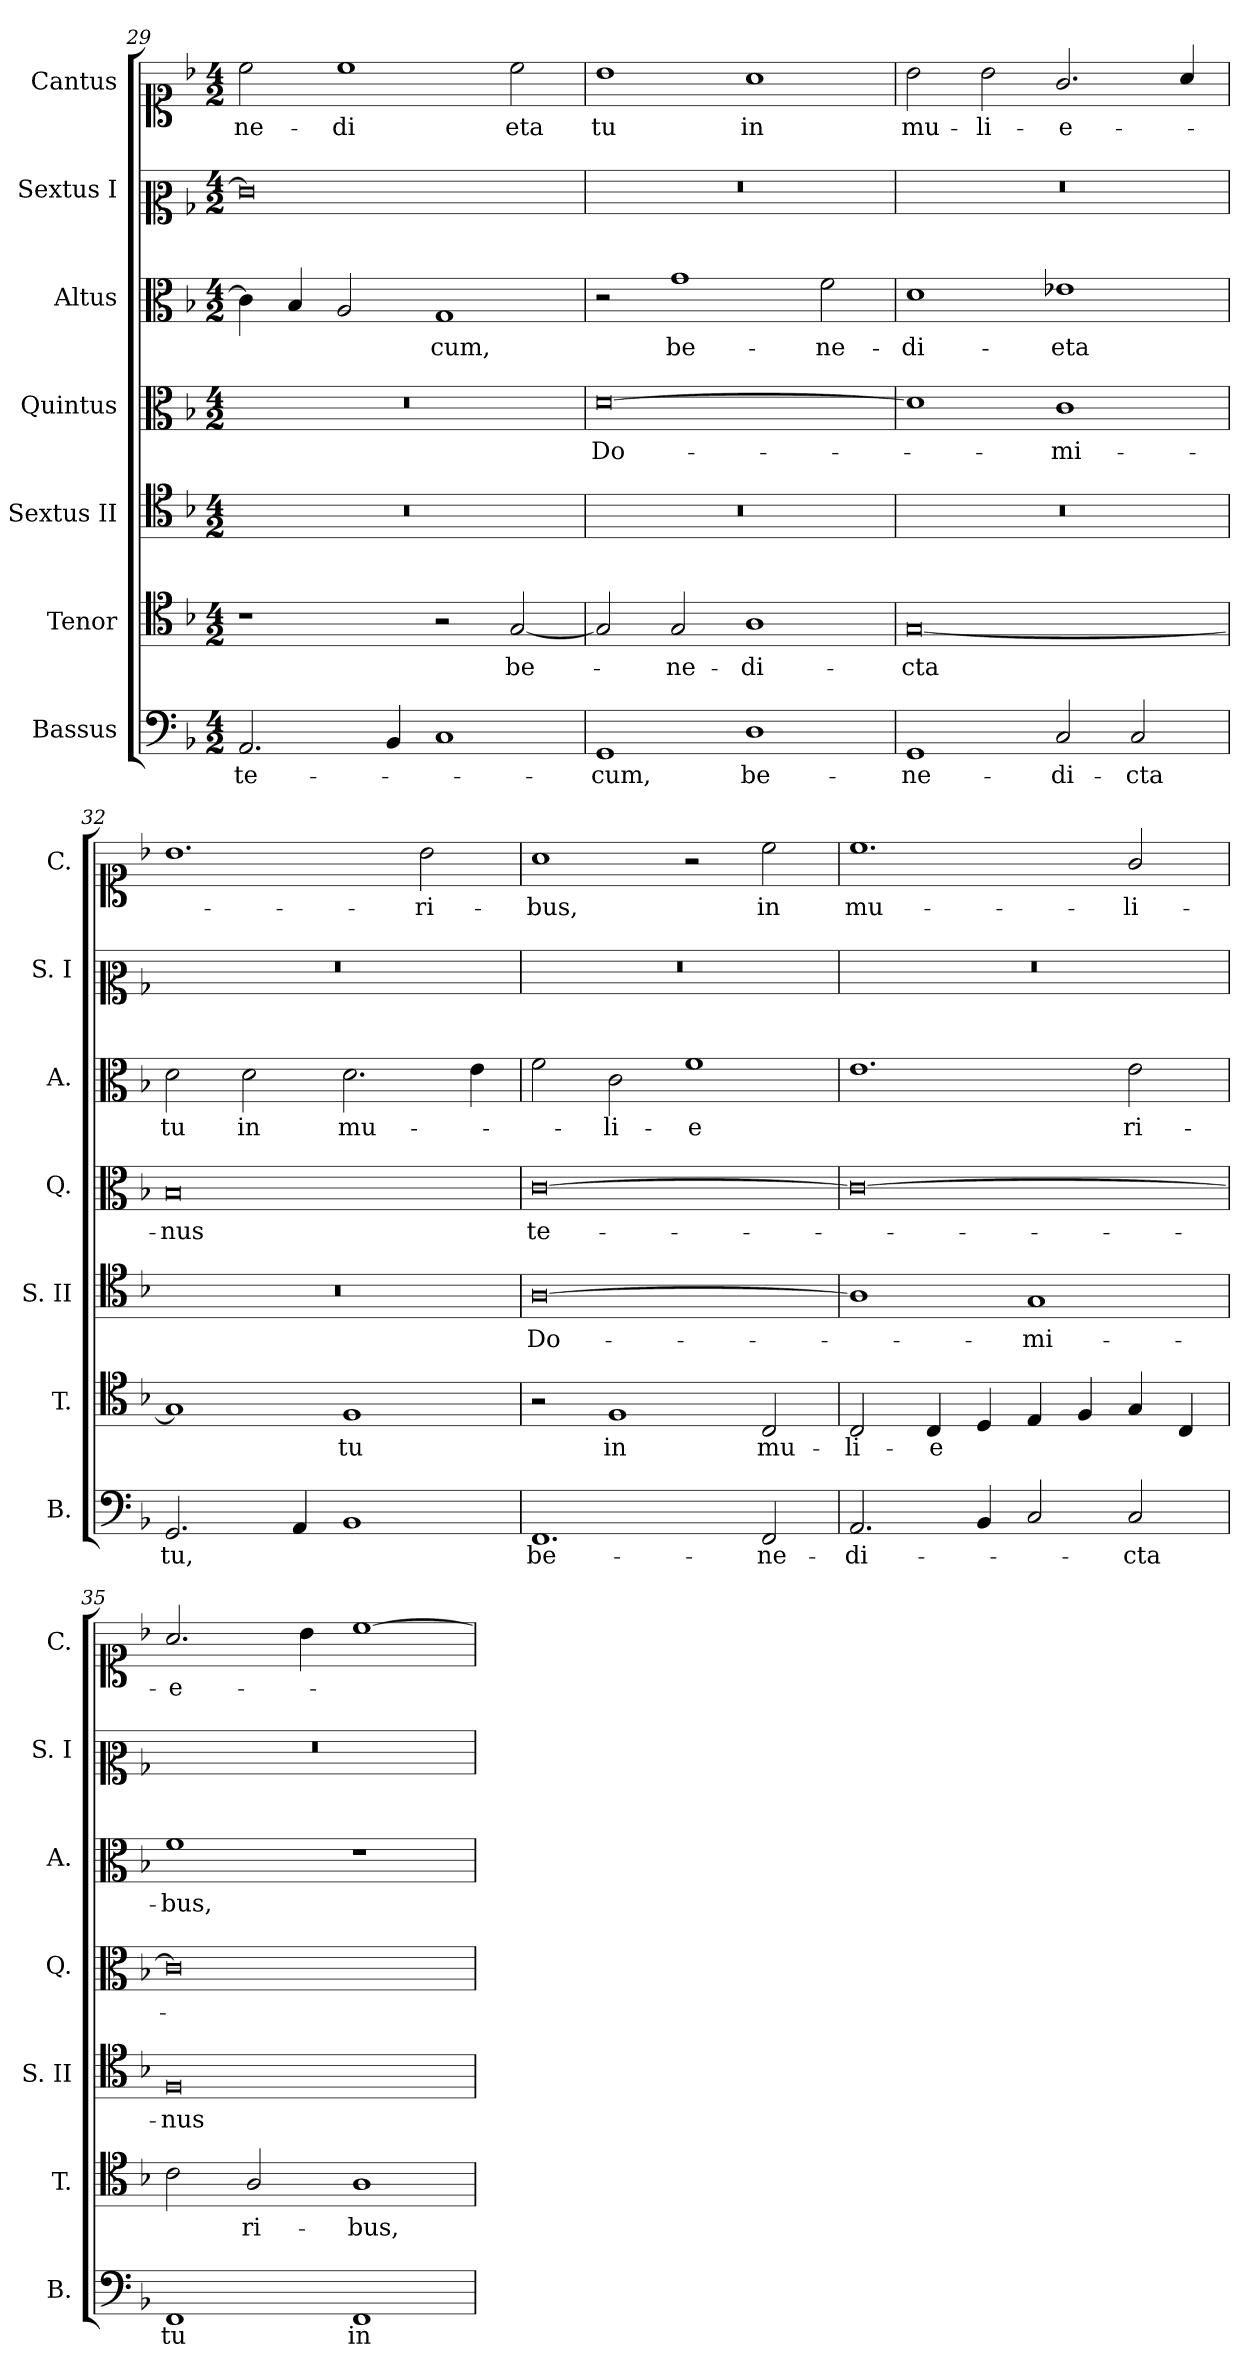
**kern	**text	**kern	**text	**kern	**text	**kern	**text	**kern	**text	**kern	**kern	**text
*part7	*part7	*part6	*part6	*part5	*part5	*part4	*part4	*part3	*part3	*part2	*part1	*part1
*staff7	*staff7	*staff6	*staff6	*staff5	*staff5	*staff4	*staff4	*staff3	*staff3	*staff2	*staff1	*staff1
*I"Bassus	*	*I"Tenor	*	*I"Sextus II	*	*I"Quintus	*	*I"Altus	*	*I"Sextus I	*I"Cantus	*
*I'B.	*	*I'T.	*	*I'S. II	*	*I'Q.	*	*I'A.	*	*I'S. I	*I'C.	*
*clefF4	*	*clefC4	*	*clefC4	*	*clefC3	*	*clefC3	*	*clefC2	*clefC1	*
*k[b-]	*	*k[b-]	*	*k[b-]	*	*k[b-]	*	*k[b-]	*	*k[b-]	*k[b-]	*
*M4/2	*	*M4/2	*	*M4/2	*	*M4/2	*	*M4/2	*	*M4/2	*M4/2	*
=29	=29	=29	=29	=29	=29	=29	=29	=29	=29	=29	=29	=29
!	!LO:LY:b	!	!	!	!	!	!	!	!	!	!	!LO:LY:b
2.AA/	te-	1r	.	0r	.	0r	.	4c\]	.	0e]	2cc\	-ne-
.	.	.	.	.	.	.	.	4B-/	.	.	.	.
!	!	!	!	!	!	!	!	!	!	!	!	!LO:LY:b
.	.	.	.	.	.	.	.	2A/	.	.	1cc	-di
4BB-/	.	.	.	.	.	.	.	.	.	.	.	.
!	!	!	!	!	!	!	!	!	!LO:LY:b	!	!	!
1C	.	2r	.	.	.	.	.	1G	-cum,	.	.	.
!	!	!	!LO:LY:b	!	!	!	!	!	!	!	!	!LO:LY:b
.	.	[2G/	be-	.	.	.	.	.	.	.	2cc\	eta
=30	=30	=30	=30	=30	=30	=30	=30	=30	=30	=30	=30	=30
!	!LO:LY:b	!	!	!	!	!	!LO:LY:b	!	!	!	!	!LO:LY:b
1GG	-cum,	2G/]	.	0r	.	[0d	Do-	2r	.	0r	1b-	tu
!	!	!	!LO:LY:b	!	!	!	!	!	!LO:LY:b	!	!	!
.	.	2G/	-ne-	.	.	.	.	1g	be-	.	.	.
!	!LO:LY:b	!	!LO:LY:b	!	!	!	!	!	!	!	!	!LO:LY:b
1D	be-	1A	-di-	.	.	.	.	.	.	.	1a	in
!	!	!	!	!	!	!	!	!	!LO:LY:b	!	!	!
.	.	.	.	.	.	.	.	2f\	-ne­-	.	.	.
!!LO:LB:g=z
=31	=31	=31	=31	=31	=31	=31	=31	=31	=31	=31	=31	=31
!	!LO:LY:b	!	!LO:LY:b	!	!	!	!	!	!LO:LY:b	!	!	!LO:LY:b
1GG	-ne-	[0G	-cta	0r	.	1d]	.	1d	-di-	0r	2b-\	mu-
!	!	!	!	!	!	!	!	!	!	!	!	!LO:LY:b
.	.	.	.	.	.	.	.	.	.	.	2b-\	-li-
!	!LO:LY:b	!	!	!	!	!	!LO:LY:b	!	!LO:LY:b	!	!	!LO:LY:b
2C/	-di-	.	.	.	.	1c	-mi-	1e-X	-eta	.	2.g/	-e-
!	!LO:LY:b	!	!	!	!	!	!	!	!	!	!	!
2C/	-cta	.	.	.	.	.	.	.	.	.	.	.
.	.	.	.	.	.	.	.	.	.	.	4a/	.
=32	=32	=32	=32	=32	=32	=32	=32	=32	=32	=32	=32	=32
!	!LO:LY:b	!	!	!	!	!	!LO:LY:b	!	!LO:LY:b	!	!	!
2.GG/	tu,	1G]	.	0r	.	0B-	-nus	2d\	tu	0r	1.b-	.
!	!	!	!	!	!	!	!	!	!LO:LY:b	!	!	!
.	.	.	.	.	.	.	.	2d\	in	.	.	.
4AA/	.	.	.	.	.	.	.	.	.	.	.	.
!	!	!	!LO:LY:b	!	!	!	!	!	!LO:LY:b	!	!	!
1BB-	.	1F	tu	.	.	.	.	2.d\	mu-	.	.	.
!	!	!	!	!	!	!	!	!	!	!	!	!LO:LY:b
.	.	.	.	.	.	.	.	.	.	.	2b-\	-ri-
.	.	.	.	.	.	.	.	4e\	.	.	.	.
=33	=33	=33	=33	=33	=33	=33	=33	=33	=33	=33	=33	=33
!	!LO:LY:b	!	!	!	!LO:LY:b	!	!LO:LY:b	!	!	!	!	!LO:LY:b
1.FF	be-	2r	.	[0A	Do-	[0c	te-	2f\	.	0r	1a	-bus,
!	!	!	!LO:LY:b	!	!	!	!	!	!LO:LY:b	!	!	!
.	.	1F	in	.	.	.	.	2c\	-li-	.	.	.
!	!	!	!	!	!	!	!	!	!LO:LY:b	!	!	!
.	.	.	.	.	.	.	.	1f	-e	.	2r	.
!	!LO:LY:b	!	!LO:LY:b	!	!	!	!	!	!	!	!	!LO:LY:b
2FF/	-ne-	2C/	mu-	.	.	.	.	.	.	.	2cc\	-in
=34	=34	=34	=34	=34	=34	=34	=34	=34	=34	=34	=34	=34
!	!LO:LY:b	!	!LO:LY:b	!	!	!	!	!	!	!	!	!LO:LY:b
2.AA/	-di-	2C/	-li-	1A]	.	0c_	.	1.e	.	0r	1.cc	mu-
!	!	!	!LO:LY:b	!	!	!	!	!	!	!	!	!
.	.	4C/	-e	.	.	.	.	.	.	.	.	.
4BB-/	.	4D/	.	.	.	.	.	.	.	.	.	.
!	!	!	!	!	!LO:LY:b	!	!	!	!	!	!	!
2C/	.	4E/	.	1G	-mi-	.	.	.	.	.	.	.
.	.	4F/	.	.	.	.	.	.	.	.	.	.
!	!LO:LY:b	!	!	!	!	!	!	!	!LO:LY:b	!	!	!LO:LY:b
2C/	-cta	4G/	.	.	.	.	.	2e\	ri-	.	2g/	-li-
.	.	4C/	.	.	.	.	.	.	.	.	.	.
=35	=35	=35	=35	=35	=35	=35	=35	=35	=35	=35	=35	=35
!	!LO:LY:b	!	!	!	!LO:LY:b	!	!	!	!LO:LY:b	!	!	!LO:LY:b
1FF	tu	2c\	.	0F	-nus	0c]	.	1f	-bus,	0r	2.a/	-e-
!	!	!	!LO:LY:b	!	!	!	!	!	!	!	!	!
.	.	2A/	ri-	.	.	.	.	.	.	.	.	.
.	.	.	.	.	.	.	.	.	.	.	4b-\	.
!	!LO:LY:b	!	!LO:LY:b	!	!	!	!	!	!	!	!	!
1FF	in	1A	-bus,	.	.	.	.	1r	.	.	[1cc	.
=	=	=	=	=	=	=	=	=	=	=	=	=
*-	*-	*-	*-	*-	*-	*-	*-	*-	*-	*-	*-	*-
